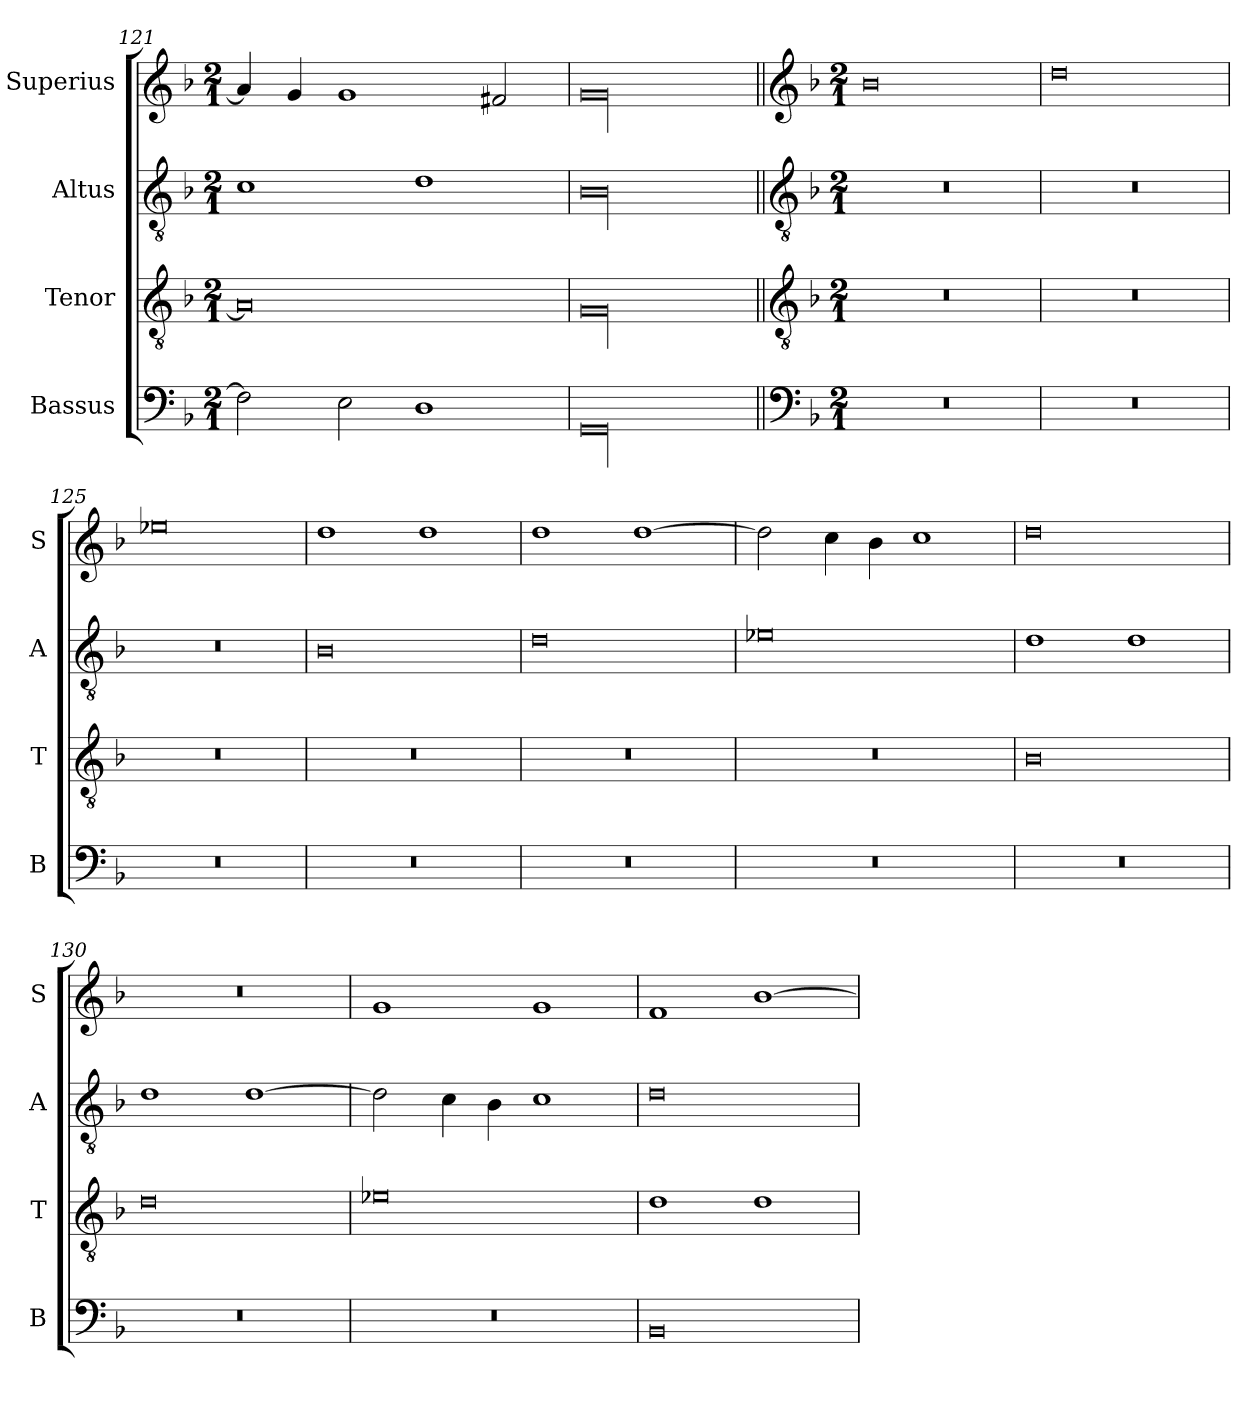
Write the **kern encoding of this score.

**kern	**kern	**kern	**kern
*part4	*part3	*part2	*part1
*staff4	*staff3	*staff2	*staff1
*I"Bassus	*I"Tenor	*I"Altus	*I"Superius
*I'B	*I'T	*I'A	*I'S
*clefF4	*clefGv2	*clefGv2	*clefG2
*k[b-]	*k[b-]	*k[b-]	*k[b-]
*M2/1	*M2/1	*M2/1	*M2/1
=121	=121	=121	=121
2F\]	0A]	1c	4a/]
.	.	.	4g/
2E\	.	.	1g
1D	.	1d	.
.	.	.	2f#X/
=122	=122	=122	=122
!LO:N:vis=000	!LO:N:vis=000	!LO:N:vis=000	!LO:N:vis=000
0GG	0G	0B-	0g
!!LO:LB:g=z
=123||	=123||	=123||	=123||
*clefF4	*clefGv2	*clefGv2	*clefG2
*k[b-]	*k[b-]	*k[b-]	*k[b-]
*M2/1	*M2/1	*M2/1	*M2/1
0r	0r	0r	0b-
=124	=124	=124	=124
0r	0r	0r	0dd
=125	=125	=125	=125
0r	0r	0r	0ee-X
=126	=126	=126	=126
0r	0r	0B-	1dd
.	.	.	1dd
=127	=127	=127	=127
0r	0r	0d	1dd
.	.	.	[1dd
=128	=128	=128	=128
0r	0r	0e-X	2dd\]
.	.	.	4cc\
.	.	.	4b-\
.	.	.	1cc
=129	=129	=129	=129
0r	0B-	1d	0dd
.	.	1d	.
=130	=130	=130	=130
0r	0d	1d	0r
.	.	[1d	.
=131	=131	=131	=131
0r	0e-X	2d\]	1g
.	.	4c\	.
.	.	4B-\	.
.	.	1c	1g
=132	=132	=132	=132
0BB-	1d	0d	1f
.	1d	.	[1b-
=	=	=	=
*-	*-	*-	*-
